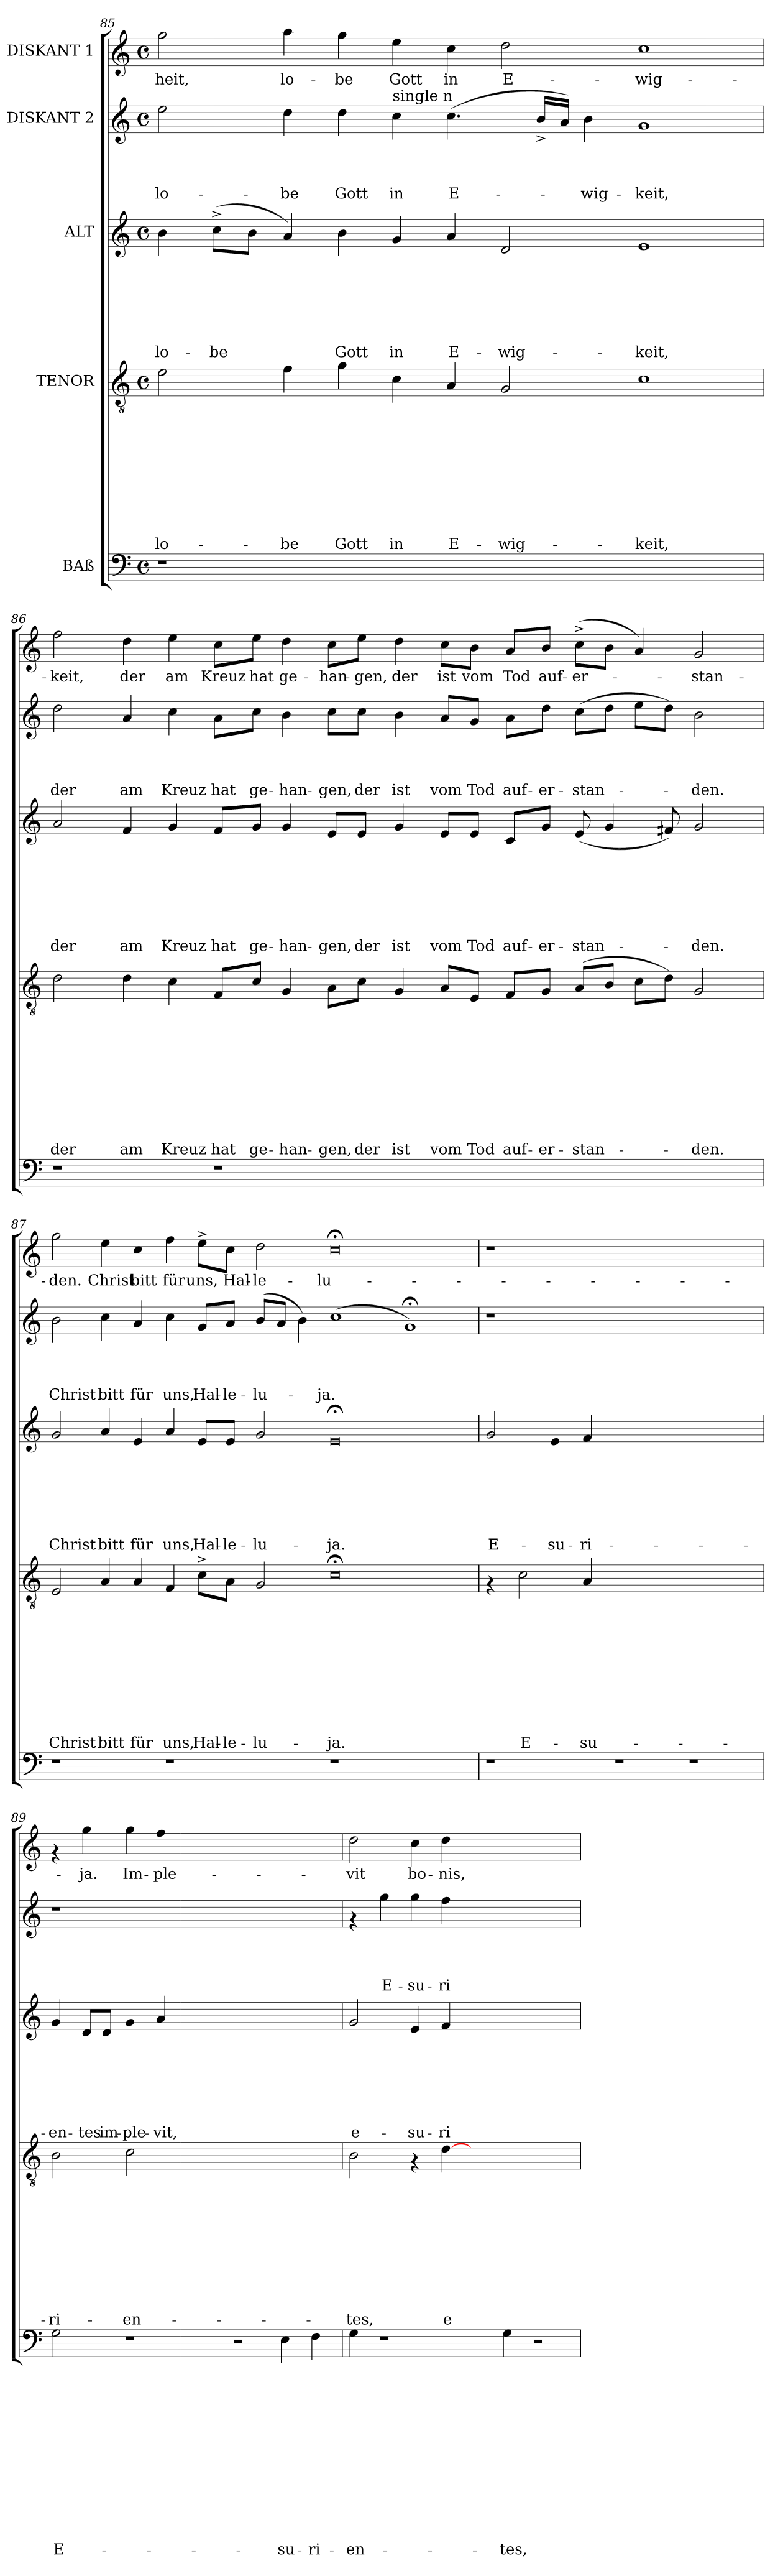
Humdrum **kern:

**kern	**text	**text	**text	**text	**text	**text	**text	**text	**text	**text	**text	**text	**text	**kern	**text	**text	**text	**text	**text	**text	**text	**text	**text	**text	**kern	**text	**text	**text	**text	**text	**text	**text	**kern	**text	**text	**text	**text	**kern	**text
*part5	*part5	*part5	*part5	*part5	*part5	*part5	*part5	*part5	*part5	*part5	*part5	*part5	*part5	*part4	*part4	*part4	*part4	*part4	*part4	*part4	*part4	*part4	*part4	*part4	*part3	*part3	*part3	*part3	*part3	*part3	*part3	*part3	*part2	*part2	*part2	*part2	*part2	*part1	*part1
*staff5	*staff5	*staff5	*staff5	*staff5	*staff5	*staff5	*staff5	*staff5	*staff5	*staff5	*staff5	*staff5	*staff5	*staff4	*staff4	*staff4	*staff4	*staff4	*staff4	*staff4	*staff4	*staff4	*staff4	*staff4	*staff3	*staff3	*staff3	*staff3	*staff3	*staff3	*staff3	*staff3	*staff2	*staff2	*staff2	*staff2	*staff2	*staff1	*staff1
*I"BAß	*	*	*	*	*	*	*	*	*	*	*	*	*	*I"TENOR	*	*	*	*	*	*	*	*	*	*	*I"ALT	*	*	*	*	*	*	*	*I"DISKANT 2	*	*	*	*	*I"DISKANT 1	*
*clefF4	*	*	*	*	*	*	*	*	*	*	*	*	*	*clefGv2	*	*	*	*	*	*	*	*	*	*	*clefG2	*	*	*	*	*	*	*	*clefG2	*	*	*	*	*clefG2	*
*k[]	*	*	*	*	*	*	*	*	*	*	*	*	*	*k[]	*	*	*	*	*	*	*	*	*	*	*k[]	*	*	*	*	*	*	*	*k[]	*	*	*	*	*k[]	*
*C:	*	*	*	*	*	*	*	*	*	*	*	*	*	*C:	*	*	*	*	*	*	*	*	*	*	*C:	*	*	*	*	*	*	*	*C:	*	*	*	*	*C:	*
*M4/4	*	*	*	*	*	*	*	*	*	*	*	*	*	*M4/4	*	*	*	*	*	*	*	*	*	*	*M4/4	*	*	*	*	*	*	*	*M4/4	*	*	*	*	*M4/4	*
*met(c)	*	*	*	*	*	*	*	*	*	*	*	*	*	*met(c)	*	*	*	*	*	*	*	*	*	*	*met(c)	*	*	*	*	*	*	*	*met(c)	*	*	*	*	*met(c)	*
=85	=85	=85	=85	=85	=85	=85	=85	=85	=85	=85	=85	=85	=85	=85	=85	=85	=85	=85	=85	=85	=85	=85	=85	=85	=85	=85	=85	=85	=85	=85	=85	=85	=85	=85	=85	=85	=85	=85	=85
!	!	!	!	!	!	!	!	!	!	!	!	!	!	!	!	!	!	!	!	!	!	!	!	!LO:LY:b	!	!	!	!	!	!	!	!LO:LY:b	!	!	!	!	!LO:LY:b	!	!LO:LY:b
1r	.	.	.	.	.	.	.	.	.	.	.	.	.	2e\	.	.	.	.	.	.	.	.	.	lo-	4b\	.	.	.	.	.	.	lo-	2ee\	.	.	.	lo-	2gg\	-heit,
!	!	!	!	!	!	!	!	!	!	!	!	!	!	!	!	!	!	!	!	!	!	!	!	!	!	!	!	!	!	!	!	!LO:LY:b	!	!	!	!	!	!	!
.	.	.	.	.	.	.	.	.	.	.	.	.	.	.	.	.	.	.	.	.	.	.	.	.	(>8cc^>\L	.	.	.	.	.	.	-be	.	.	.	.	.	.	.
.	.	.	.	.	.	.	.	.	.	.	.	.	.	.	.	.	.	.	.	.	.	.	.	.	8b\J	.	.	.	.	.	.	.	.	.	.	.	.	.	.
!	!	!	!	!	!	!	!	!	!	!	!	!	!	!	!	!	!	!	!	!	!	!	!	!LO:LY:b	!	!	!	!	!	!	!	!	!	!	!	!	!LO:LY:b	!	!LO:LY:b
.	.	.	.	.	.	.	.	.	.	.	.	.	.	4f\	.	.	.	.	.	.	.	.	.	-be	4a/)	.	.	.	.	.	.	.	4dd\	.	.	.	-be	4aa\	lo-
!	!	!	!	!	!	!	!	!	!	!	!	!	!	!	!	!	!	!	!	!	!	!	!	!LO:LY:b	!	!	!	!	!	!	!	!LO:LY:b	!	!	!	!	!LO:LY:b	!	!LO:LY:b
.	.	.	.	.	.	.	.	.	.	.	.	.	.	4g\	.	.	.	.	.	.	.	.	.	Gott	4b\	.	.	.	.	.	.	Gott	4dd\	.	.	.	Gott	4gg\	-be
!	!	!	!	!	!	!	!	!	!	!	!	!	!	!	!	!	!	!	!	!	!	!	!	!	!	!	!	!	!	!	!	!	!LO:TX:a:t=single n	!	!	!	!	!	!
!	!	!	!	!	!	!	!	!	!	!	!	!	!	!	!	!	!	!	!	!	!	!	!	!LO:LY:b	!	!	!	!	!	!	!	!LO:LY:b	!	!	!	!	!LO:LY:b	!	!LO:LY:b
0ryy	.	.	.	.	.	.	.	.	.	.	.	.	.	4c\	.	.	.	.	.	.	.	.	.	in	4g/	.	.	.	.	.	.	in	4cc\	.	.	.	in	4ee\	Gott
!	!	!	!	!	!	!	!	!	!	!	!	!	!	!	!	!	!	!	!	!	!	!	!	!LO:LY:b	!	!	!	!	!	!	!	!LO:LY:b	!	!	!	!	!LO:LY:b	!	!LO:LY:b
.	.	.	.	.	.	.	.	.	.	.	.	.	.	4A/	.	.	.	.	.	.	.	.	.	E-	4a/	.	.	.	.	.	.	E-	(>4.cc\	.	.	.	E-	4cc\	in
!	!	!	!	!	!	!	!	!	!	!	!	!	!	!	!	!	!	!	!	!	!	!	!	!LO:LY:b	!	!	!	!	!	!	!	!LO:LY:b	!	!	!	!	!	!	!LO:LY:b
.	.	.	.	.	.	.	.	.	.	.	.	.	.	2G/	.	.	.	.	.	.	.	.	.	-wig-	2d/	.	.	.	.	.	.	-wig-	.	.	.	.	.	2dd\	E-
.	.	.	.	.	.	.	.	.	.	.	.	.	.	.	.	.	.	.	.	.	.	.	.	.	.	.	.	.	.	.	.	.	16b^</LL	.	.	.	.	.	.
.	.	.	.	.	.	.	.	.	.	.	.	.	.	.	.	.	.	.	.	.	.	.	.	.	.	.	.	.	.	.	.	.	16a/JJ)	.	.	.	.	.	.
!	!	!	!	!	!	!	!	!	!	!	!	!	!	!	!	!	!	!	!	!	!	!	!	!	!	!	!	!	!	!	!	!	!	!	!	!	!LO:LY:b	!	!
.	.	.	.	.	.	.	.	.	.	.	.	.	.	.	.	.	.	.	.	.	.	.	.	.	.	.	.	.	.	.	.	.	4b\	.	.	.	-wig-	.	.
!	!	!	!	!	!	!	!	!	!	!	!	!	!	!	!	!	!	!	!	!	!	!	!	!LO:LY:b	!	!	!	!	!	!	!	!LO:LY:b	!	!	!	!	!LO:LY:b	!	!LO:LY:b
.	.	.	.	.	.	.	.	.	.	.	.	.	.	1c	.	.	.	.	.	.	.	.	.	-keit,	1e	.	.	.	.	.	.	-keit,	1g	.	.	.	-keit,	1cc	-wig-
!!LO:PB:g=z
=86	=86	=86	=86	=86	=86	=86	=86	=86	=86	=86	=86	=86	=86	=86	=86	=86	=86	=86	=86	=86	=86	=86	=86	=86	=86	=86	=86	=86	=86	=86	=86	=86	=86	=86	=86	=86	=86	=86	=86
!	!	!	!	!	!	!	!	!	!	!	!	!	!	!	!	!	!	!	!	!	!	!	!	!LO:LY:b	!	!	!	!	!	!	!	!LO:LY:b	!	!	!	!	!LO:LY:b	!	!LO:LY:b
1r	.	.	.	.	.	.	.	.	.	.	.	.	.	2d\	.	.	.	.	.	.	.	.	.	der	2a/	.	.	.	.	.	.	der	2dd\	.	.	.	der	2ff\	-keit,
!	!	!	!	!	!	!	!	!	!	!	!	!	!	!	!	!	!	!	!	!	!	!	!	!LO:LY:b	!	!	!	!	!	!	!	!LO:LY:b	!	!	!	!	!LO:LY:b	!	!LO:LY:b
.	.	.	.	.	.	.	.	.	.	.	.	.	.	4d\	.	.	.	.	.	.	.	.	.	am	4f/	.	.	.	.	.	.	am	4a/	.	.	.	am	4dd\	der
!	!	!	!	!	!	!	!	!	!	!	!	!	!	!	!	!	!	!	!	!	!	!	!	!LO:LY:b	!	!	!	!	!	!	!	!LO:LY:b	!	!	!	!	!LO:LY:b	!	!LO:LY:b
.	.	.	.	.	.	.	.	.	.	.	.	.	.	4c\	.	.	.	.	.	.	.	.	.	Kreuz	4g/	.	.	.	.	.	.	Kreuz	4cc\	.	.	.	Kreuz	4ee\	am
!	!	!	!	!	!	!	!	!	!	!	!	!	!	!	!	!	!	!	!	!	!	!	!	!LO:LY:b	!	!	!	!	!	!	!	!LO:LY:b	!	!	!	!	!LO:LY:b	!	!LO:LY:b
1r	.	.	.	.	.	.	.	.	.	.	.	.	.	8F/L	.	.	.	.	.	.	.	.	.	hat	8f/L	.	.	.	.	.	.	hat	8a\L	.	.	.	hat	8cc\L	Kreuz
!	!	!	!	!	!	!	!	!	!	!	!	!	!	!	!	!	!	!	!	!	!	!	!	!LO:LY:b	!	!	!	!	!	!	!	!LO:LY:b	!	!	!	!	!LO:LY:b	!	!LO:LY:b
.	.	.	.	.	.	.	.	.	.	.	.	.	.	8c/J	.	.	.	.	.	.	.	.	.	ge-	8g/J	.	.	.	.	.	.	ge-	8cc\J	.	.	.	ge-	8ee\J	hat
!	!	!	!	!	!	!	!	!	!	!	!	!	!	!	!	!	!	!	!	!	!	!	!	!LO:LY:b	!	!	!	!	!	!	!	!LO:LY:b	!	!	!	!	!LO:LY:b	!	!LO:LY:b
.	.	.	.	.	.	.	.	.	.	.	.	.	.	4G/	.	.	.	.	.	.	.	.	.	-han-	4g/	.	.	.	.	.	.	-han-	4b\	.	.	.	-han-	4dd\	ge-
!	!	!	!	!	!	!	!	!	!	!	!	!	!	!	!	!	!	!	!	!	!	!	!	!LO:LY:b	!	!	!	!	!	!	!	!LO:LY:b	!	!	!	!	!LO:LY:b	!	!LO:LY:b
.	.	.	.	.	.	.	.	.	.	.	.	.	.	8A\L	.	.	.	.	.	.	.	.	.	-gen,	8e/L	.	.	.	.	.	.	-gen,	8cc\L	.	.	.	-gen,	8cc\L	-han-
!	!	!	!	!	!	!	!	!	!	!	!	!	!	!	!	!	!	!	!	!	!	!	!	!LO:LY:b	!	!	!	!	!	!	!	!LO:LY:b	!	!	!	!	!LO:LY:b	!	!LO:LY:b
.	.	.	.	.	.	.	.	.	.	.	.	.	.	8c\J	.	.	.	.	.	.	.	.	.	der	8e/J	.	.	.	.	.	.	der	8cc\J	.	.	.	der	8ee\J	-gen,
!	!	!	!	!	!	!	!	!	!	!	!	!	!	!	!	!	!	!	!	!	!	!	!	!LO:LY:b	!	!	!	!	!	!	!	!LO:LY:b	!	!	!	!	!LO:LY:b	!	!LO:LY:b
.	.	.	.	.	.	.	.	.	.	.	.	.	.	4G/	.	.	.	.	.	.	.	.	.	ist	4g/	.	.	.	.	.	.	ist	4b\	.	.	.	ist	4dd\	der
!	!	!	!	!	!	!	!	!	!	!	!	!	!	!	!	!	!	!	!	!	!	!	!	!LO:LY:b	!	!	!	!	!	!	!	!LO:LY:b	!	!	!	!	!LO:LY:b	!	!LO:LY:b
1.ryy	.	.	.	.	.	.	.	.	.	.	.	.	.	8A/L	.	.	.	.	.	.	.	.	.	vom	8e/L	.	.	.	.	.	.	vom	8a/L	.	.	.	vom	8cc\L	ist
!	!	!	!	!	!	!	!	!	!	!	!	!	!	!	!	!	!	!	!	!	!	!	!	!LO:LY:b	!	!	!	!	!	!	!	!LO:LY:b	!	!	!	!	!LO:LY:b	!	!LO:LY:b
.	.	.	.	.	.	.	.	.	.	.	.	.	.	8E/J	.	.	.	.	.	.	.	.	.	Tod	8e/J	.	.	.	.	.	.	Tod	8g/J	.	.	.	Tod	8b\J	vom
!	!	!	!	!	!	!	!	!	!	!	!	!	!	!	!	!	!	!	!	!	!	!	!	!LO:LY:b	!	!	!	!	!	!	!	!LO:LY:b	!	!	!	!	!LO:LY:b	!	!LO:LY:b
.	.	.	.	.	.	.	.	.	.	.	.	.	.	8F/L	.	.	.	.	.	.	.	.	.	auf-	8c/L	.	.	.	.	.	.	auf-	8a\L	.	.	.	auf-	8a/L	Tod
!	!	!	!	!	!	!	!	!	!	!	!	!	!	!	!	!	!	!	!	!	!	!	!	!LO:LY:b	!	!	!	!	!	!	!	!LO:LY:b	!	!	!	!	!LO:LY:b	!	!LO:LY:b
.	.	.	.	.	.	.	.	.	.	.	.	.	.	8G/J	.	.	.	.	.	.	.	.	.	-er-	8g/J	.	.	.	.	.	.	-er-	8dd\J	.	.	.	-er-	8b/J	auf-
!	!	!	!	!	!	!	!	!	!	!	!	!	!	!	!	!	!	!	!	!	!	!	!	!LO:LY:b	!	!	!	!	!	!	!	!LO:LY:b	!	!	!	!	!LO:LY:b	!	!LO:LY:b
.	.	.	.	.	.	.	.	.	.	.	.	.	.	(>8A/L	.	.	.	.	.	.	.	.	.	-stan-	(<8e/	.	.	.	.	.	.	-stan-	(>8cc\L	.	.	.	-stan-	(>8cc^>\L	-er-
.	.	.	.	.	.	.	.	.	.	.	.	.	.	8B/J	.	.	.	.	.	.	.	.	.	.	4g/	.	.	.	.	.	.	.	8dd\J	.	.	.	.	8b\J	.
.	.	.	.	.	.	.	.	.	.	.	.	.	.	8c\L	.	.	.	.	.	.	.	.	.	.	.	.	.	.	.	.	.	.	8ee\L	.	.	.	.	4a/)	.
.	.	.	.	.	.	.	.	.	.	.	.	.	.	8d\J)	.	.	.	.	.	.	.	.	.	.	8f#X/)	.	.	.	.	.	.	.	8dd\J)	.	.	.	.	.	.
!	!	!	!	!	!	!	!	!	!	!	!	!	!	!	!	!	!	!	!	!	!	!	!	!LO:LY:b	!	!	!	!	!	!	!	!LO:LY:b	!	!	!	!	!LO:LY:b	!	!LO:LY:b
.	.	.	.	.	.	.	.	.	.	.	.	.	.	2G/	.	.	.	.	.	.	.	.	.	-den.	2g/	.	.	.	.	.	.	-den.	2b\	.	.	.	-den.	2g/	-stan-
=87	=87	=87	=87	=87	=87	=87	=87	=87	=87	=87	=87	=87	=87	=87	=87	=87	=87	=87	=87	=87	=87	=87	=87	=87	=87	=87	=87	=87	=87	=87	=87	=87	=87	=87	=87	=87	=87	=87	=87
!	!	!	!	!	!	!	!	!	!	!	!	!	!	!	!	!	!	!	!	!	!	!	!	!LO:LY:b	!	!	!	!	!	!	!	!LO:LY:b	!	!	!	!	!LO:LY:b	!	!LO:LY:b
1r	.	.	.	.	.	.	.	.	.	.	.	.	.	2E/	.	.	.	.	.	.	.	.	.	Christ	2g/	.	.	.	.	.	.	Christ	2b\	.	.	.	Christ	2gg\	-den.
!	!	!	!	!	!	!	!	!	!	!	!	!	!	!	!	!	!	!	!	!	!	!	!	!LO:LY:b	!	!	!	!	!	!	!	!LO:LY:b	!	!	!	!	!LO:LY:b	!	!LO:LY:b
.	.	.	.	.	.	.	.	.	.	.	.	.	.	4A/	.	.	.	.	.	.	.	.	.	bitt	4a/	.	.	.	.	.	.	bitt	4cc\	.	.	.	bitt	4ee\	Christ
!	!	!	!	!	!	!	!	!	!	!	!	!	!	!	!	!	!	!	!	!	!	!	!	!LO:LY:b	!	!	!	!	!	!	!	!LO:LY:b	!	!	!	!	!LO:LY:b	!	!LO:LY:b
.	.	.	.	.	.	.	.	.	.	.	.	.	.	4A/	.	.	.	.	.	.	.	.	.	für	4e/	.	.	.	.	.	.	für	4a/	.	.	.	für	4cc\	bitt
!	!	!	!	!	!	!	!	!	!	!	!	!	!	!	!	!	!	!	!	!	!	!	!	!LO:LY:b	!	!	!	!	!	!	!	!LO:LY:b	!	!	!	!	!LO:LY:b	!	!LO:LY:b
1r	.	.	.	.	.	.	.	.	.	.	.	.	.	4F/	.	.	.	.	.	.	.	.	.	uns,	4a/	.	.	.	.	.	.	uns,	4cc\	.	.	.	uns,	4ff\	für
!	!	!	!	!	!	!	!	!	!	!	!	!	!	!	!	!	!	!	!	!	!	!	!	!LO:LY:b	!	!	!	!	!	!	!	!LO:LY:b	!	!	!	!	!LO:LY:b	!	!LO:LY:b
.	.	.	.	.	.	.	.	.	.	.	.	.	.	8c^>\L	.	.	.	.	.	.	.	.	.	Hal-	8e/L	.	.	.	.	.	.	Hal-	8g/L	.	.	.	Hal-	8ee^>\L	uns,
!	!	!	!	!	!	!	!	!	!	!	!	!	!	!	!	!	!	!	!	!	!	!	!	!LO:LY:b	!	!	!	!	!	!	!	!LO:LY:b	!	!	!	!	!LO:LY:b	!	!LO:LY:b
.	.	.	.	.	.	.	.	.	.	.	.	.	.	8A\J	.	.	.	.	.	.	.	.	.	-le-	8e/J	.	.	.	.	.	.	-le-	8a/J	.	.	.	-le-	8cc\J	Hal-
!	!	!	!	!	!	!	!	!	!	!	!	!	!	!	!	!	!	!	!	!	!	!	!	!LO:LY:b	!	!	!	!	!	!	!	!LO:LY:b	!	!	!	!	!LO:LY:b	!	!LO:LY:b
.	.	.	.	.	.	.	.	.	.	.	.	.	.	2G/	.	.	.	.	.	.	.	.	.	-lu-	2g/	.	.	.	.	.	.	-lu-	(>8b/L	.	.	.	-lu-	2dd\	-le-
.	.	.	.	.	.	.	.	.	.	.	.	.	.	.	.	.	.	.	.	.	.	.	.	.	.	.	.	.	.	.	.	.	8a/J	.	.	.	.	.	.
.	.	.	.	.	.	.	.	.	.	.	.	.	.	.	.	.	.	.	.	.	.	.	.	.	.	.	.	.	.	.	.	.	4b\)	.	.	.	.	.	.
!	!	!	!	!	!	!	!	!	!	!	!	!	!	!	!	!	!	!	!	!	!	!	!	!LO:LY:b	!	!	!	!	!	!	!	!LO:LY:b	!	!	!	!	!LO:LY:b	!	!LO:LY:b
1r	.	.	.	.	.	.	.	.	.	.	.	.	.	0c;<	.	.	.	.	.	.	.	.	.	-ja.	0e;	.	.	.	.	.	.	-ja.	(>1cc	.	.	.	-ja.	0cc;<	-lu-
1ryy	.	.	.	.	.	.	.	.	.	.	.	.	.	.	.	.	.	.	.	.	.	.	.	.	.	.	.	.	.	.	.	.	1g;)	.	.	.	.	.	.
!!LO:LB:g=z
=88	=88	=88	=88	=88	=88	=88	=88	=88	=88	=88	=88	=88	=88	=88	=88	=88	=88	=88	=88	=88	=88	=88	=88	=88	=88	=88	=88	=88	=88	=88	=88	=88	=88	=88	=88	=88	=88	=88	=88
!	!	!	!	!	!	!	!	!	!	!	!	!	!	!	!	!	!	!	!	!	!	!	!	!	!	!	!	!	!	!	!	!LO:LY:b	!	!	!	!	!	!	!
1r	.	.	.	.	.	.	.	.	.	.	.	.	.	4rF	.	.	.	.	.	.	.	.	.	.	2g/	.	.	.	.	.	.	E-	1r	.	.	.	.	1r	.
!	!	!	!	!	!	!	!	!	!	!	!	!	!	!	!	!	!	!	!	!	!	!	!	!LO:LY:b	!	!	!	!	!	!	!	!	!	!	!	!	!	!	!
.	.	.	.	.	.	.	.	.	.	.	.	.	.	2c\	.	.	.	.	.	.	.	.	.	E-	.	.	.	.	.	.	.	.	.	.	.	.	.	.	.
!	!	!	!	!	!	!	!	!	!	!	!	!	!	!	!	!	!	!	!	!	!	!	!	!	!	!	!	!	!	!	!	!LO:LY:b	!	!	!	!	!	!	!
.	.	.	.	.	.	.	.	.	.	.	.	.	.	.	.	.	.	.	.	.	.	.	.	.	4e/	.	.	.	.	.	.	-su-	.	.	.	.	.	.	.
!	!	!	!	!	!	!	!	!	!	!	!	!	!	!	!	!	!	!	!	!	!	!	!	!LO:LY:b	!	!	!	!	!	!	!	!LO:LY:b	!	!	!	!	!	!	!
.	.	.	.	.	.	.	.	.	.	.	.	.	.	4A/	.	.	.	.	.	.	.	.	.	-su-	4f/	.	.	.	.	.	.	-ri-	.	.	.	.	.	.	.
1r	.	.	.	.	.	.	.	.	.	.	.	.	.	0ryy	.	.	.	.	.	.	.	.	.	.	0ryy	.	.	.	.	.	.	.	0ryy	.	.	.	.	0ryy	.
1r	.	.	.	.	.	.	.	.	.	.	.	.	.	.	.	.	.	.	.	.	.	.	.	.	.	.	.	.	.	.	.	.	.	.	.	.	.	.	.
=89	=89	=89	=89	=89	=89	=89	=89	=89	=89	=89	=89	=89	=89	=89	=89	=89	=89	=89	=89	=89	=89	=89	=89	=89	=89	=89	=89	=89	=89	=89	=89	=89	=89	=89	=89	=89	=89	=89	=89
!	!	!	!	!	!	!	!	!	!	!	!	!	!LO:LY:b	!	!	!	!	!	!	!	!	!	!	!LO:LY:b	!	!	!	!	!	!	!	!LO:LY:b	!	!	!	!	!	!	!
2G\	.	.	.	.	.	.	.	.	.	.	.	.	E-	2B\	.	.	.	.	.	.	.	.	.	-ri-	4g/	.	.	.	.	.	.	-en-	1r	.	.	.	.	4rf	.
!	!	!	!	!	!	!	!	!	!	!	!	!	!	!	!	!	!	!	!	!	!	!	!	!	!	!	!	!	!	!	!	!LO:LY:b	!	!	!	!	!	!	!LO:LY:b
.	.	.	.	.	.	.	.	.	.	.	.	.	.	.	.	.	.	.	.	.	.	.	.	.	8d/L	.	.	.	.	.	.	-tes	.	.	.	.	.	4gg\	-ja.
!	!	!	!	!	!	!	!	!	!	!	!	!	!	!	!	!	!	!	!	!	!	!	!	!	!	!	!	!	!	!	!	!LO:LY:b	!	!	!	!	!	!	!
.	.	.	.	.	.	.	.	.	.	.	.	.	.	.	.	.	.	.	.	.	.	.	.	.	8d/J	.	.	.	.	.	.	im-	.	.	.	.	.	.	.
!	!	!	!	!	!	!	!	!	!	!	!	!	!	!	!	!	!	!	!	!	!	!	!	!LO:LY:b	!	!	!	!	!	!	!	!LO:LY:b	!	!	!	!	!	!	!LO:LY:b
1r	.	.	.	.	.	.	.	.	.	.	.	.	.	2c\	.	.	.	.	.	.	.	.	.	-en-	4g/	.	.	.	.	.	.	-ple-	.	.	.	.	.	4gg\	Im-
!	!	!	!	!	!	!	!	!	!	!	!	!	!	!	!	!	!	!	!	!	!	!	!	!	!	!	!	!	!	!	!	!LO:LY:b	!	!	!	!	!	!	!LO:LY:b
.	.	.	.	.	.	.	.	.	.	.	.	.	.	.	.	.	.	.	.	.	.	.	.	.	4a/	.	.	.	.	.	.	-vit,	.	.	.	.	.	4ff\	-ple-
.	.	.	.	.	.	.	.	.	.	.	.	.	.	1.ryy	.	.	.	.	.	.	.	.	.	.	1.ryy	.	.	.	.	.	.	.	1.ryy	.	.	.	.	1.ryy	.
2r	.	.	.	.	.	.	.	.	.	.	.	.	.	.	.	.	.	.	.	.	.	.	.	.	.	.	.	.	.	.	.	.	.	.	.	.	.	.	.
!	!	!	!	!	!	!	!	!	!	!	!	!	!LO:LY:b	!	!	!	!	!	!	!	!	!	!	!	!	!	!	!	!	!	!	!	!	!	!	!	!	!	!
4E\	.	.	.	.	.	.	.	.	.	.	.	.	-su-	.	.	.	.	.	.	.	.	.	.	.	.	.	.	.	.	.	.	.	.	.	.	.	.	.	.
!	!	!	!	!	!	!	!	!	!	!	!	!	!LO:LY:b	!	!	!	!	!	!	!	!	!	!	!	!	!	!	!	!	!	!	!	!	!	!	!	!	!	!
4F\	.	.	.	.	.	.	.	.	.	.	.	.	-ri-	.	.	.	.	.	.	.	.	.	.	.	.	.	.	.	.	.	.	.	.	.	.	.	.	.	.
=90	=90	=90	=90	=90	=90	=90	=90	=90	=90	=90	=90	=90	=90	=90	=90	=90	=90	=90	=90	=90	=90	=90	=90	=90	=90	=90	=90	=90	=90	=90	=90	=90	=90	=90	=90	=90	=90	=90	=90
!	!	!	!	!	!	!	!	!	!	!	!	!	!LO:LY:b	!	!	!	!	!	!	!	!	!	!	!LO:LY:b	!	!	!	!	!	!	!	!LO:LY:b	!	!	!	!	!	!	!LO:LY:b
4G\	.	.	.	.	.	.	.	.	.	.	.	.	-en-	2B\	.	.	.	.	.	.	.	.	.	-tes,	2g/	.	.	.	.	.	.	e-	4rf	.	.	.	.	2dd\	-vit
!	!	!	!	!	!	!	!	!	!	!	!	!	!	!	!	!	!	!	!	!	!	!	!	!	!	!	!	!	!	!	!	!	!	!	!	!	!LO:LY:b	!	!
1r	.	.	.	.	.	.	.	.	.	.	.	.	.	.	.	.	.	.	.	.	.	.	.	.	.	.	.	.	.	.	.	.	4gg\	.	.	.	E-	.	.
!	!	!	!	!	!	!	!	!	!	!	!	!	!	!	!	!	!	!	!	!	!	!	!	!	!	!	!	!	!	!	!	!LO:LY:b	!	!	!	!	!LO:LY:b	!	!LO:LY:b
.	.	.	.	.	.	.	.	.	.	.	.	.	.	4rF	.	.	.	.	.	.	.	.	.	.	4e/	.	.	.	.	.	.	-su-	4gg\	.	.	.	-su-	4cc\	bo-
!	!	!	!	!	!	!	!	!	!	!	!	!	!	!	!	!	!	!	!	!	!	!	!	!LO:LY:b	!	!	!	!	!	!	!	!LO:LY:b	!	!	!	!	!LO:LY:b	!	!LO:LY:b
.	.	.	.	.	.	.	.	.	.	.	.	.	.	[>4d\	.	.	.	.	.	.	.	.	.	e-	4f/	.	.	.	.	.	.	-ri-	4ff\	.	.	.	-ri-	4dd\	-nis,
.	.	.	.	.	.	.	.	.	.	.	.	.	.	1ryy	.	.	.	.	.	.	.	.	.	.	1ryy	.	.	.	.	.	.	.	1ryy	.	.	.	.	1ryy	.
!	!	!	!	!	!	!	!	!	!	!	!	!	!LO:LY:b	!	!	!	!	!	!	!	!	!	!	!	!	!	!	!	!	!	!	!	!	!	!	!	!	!	!
4G\	.	.	.	.	.	.	.	.	.	.	.	.	-tes,	.	.	.	.	.	.	.	.	.	.	.	.	.	.	.	.	.	.	.	.	.	.	.	.	.	.
2r	.	.	.	.	.	.	.	.	.	.	.	.	.	.	.	.	.	.	.	.	.	.	.	.	.	.	.	.	.	.	.	.	.	.	.	.	.	.	.
=	=	=	=	=	=	=	=	=	=	=	=	=	=	=	=	=	=	=	=	=	=	=	=	=	=	=	=	=	=	=	=	=	=	=	=	=	=	=	=
*-	*-	*-	*-	*-	*-	*-	*-	*-	*-	*-	*-	*-	*-	*-	*-	*-	*-	*-	*-	*-	*-	*-	*-	*-	*-	*-	*-	*-	*-	*-	*-	*-	*-	*-	*-	*-	*-	*-	*-
